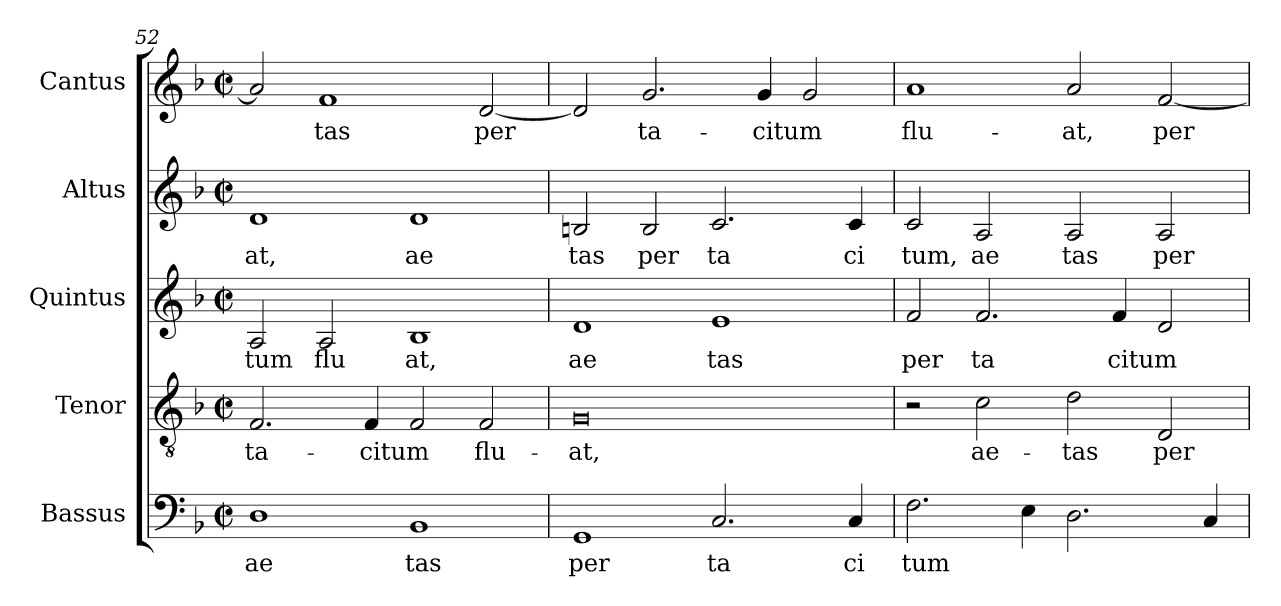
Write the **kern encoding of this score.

**kern	**text	**kern	**text	**kern	**text	**kern	**text	**kern	**text
*part5	*part5	*part4	*part4	*part3	*part3	*part2	*part2	*part1	*part1
*staff5	*staff5	*staff4	*staff4	*staff3	*staff3	*staff2	*staff2	*staff1	*staff1
*I"Bassus	*	*I"Tenor	*	*I"Quintus	*	*I"Altus	*	*I"Cantus	*
!!LO:PB:g=z
*clefF4	*	*clefGv2	*	*clefG2	*	*clefG2	*	*clefG2	*
*k[b-]	*	*k[b-]	*	*k[b-]	*	*k[b-]	*	*k[b-]	*
*F:	*	*F:	*	*F:	*	*F:	*	*F:	*
*M2/2	*	*M2/2	*	*M2/2	*	*M2/2	*	*M2/2	*
*met(c|)	*	*met(c|)	*	*met(c|)	*	*met(c|)	*	*met(c|)	*
=52	=52	=52	=52	=52	=52	=52	=52	=52	=52
!	!LO:LY:b	!	!LO:LY:b:cj	!	!LO:LY:b	!	!LO:LY:b:cj	!	!LO:LY:b
1D	ae	2.F/	ta-	2A/	tum	1d	at,	2a/]	.
!	!	!	!	!	!LO:LY:b	!	!	!	!LO:LY:b
.	.	.	.	2A/	flu	.	.	1f	tas
!	!	!	!LO:LY:b:cj	!	!	!	!	!	!
.	.	4F/	-citum	.	.	.	.	.	.
!	!LO:LY:b	!	!LO:LY:b:cj	!	!LO:LY:b	!	!LO:LY:b:cj	!	!
1BB-	tas	2F/	.	1B-	at,	1d	ae	.	.
!	!	!	!LO:LY:b:cj	!	!	!	!	!	!LO:LY:b
.	.	2F/	flu-	.	.	.	.	[<2d/	per
=53	=53	=53	=53	=53	=53	=53	=53	=53	=53
!	!LO:LY:b	!	!LO:LY:b:cj	!	!LO:LY:b	!	!LO:LY:b:cj	!	!LO:LY:b
1GG	per	0G	-at,	1d	ae	2Bn/	tas	2d/]	.
!	!	!	!	!	!	!	!LO:LY:b:cj	!	!LO:LY:b
.	.	.	.	.	.	2B/	per	2.g/	ta-
!	!LO:LY:b	!	!	!	!LO:LY:b	!	!LO:LY:b:cj	!	!
2.C/	ta	.	.	1e	tas	2.c/	ta	.	.
!	!	!	!	!	!	!	!	!	!LO:LY:b
.	.	.	.	.	.	.	.	4g/	-citum
!	!	!	!	!	!	!	!	!	!LO:LY:b
.	.	.	.	.	.	.	.	2g/	.
!	!LO:LY:b	!	!	!	!	!	!LO:LY:b:cj	!	!
4C/	ci	.	.	.	.	4c/	ci	.	.
=54	=54	=54	=54	=54	=54	=54	=54	=54	=54
!	!LO:LY:b	!	!	!	!LO:LY:b	!	!LO:LY:b:cj	!	!LO:LY:b
2.F\	tum	2r	.	2f/	per	2c/	tum,	1a	flu-
!	!	!	!LO:LY:b:cj	!	!LO:LY:b	!	!LO:LY:b:cj	!	!
.	.	2c\	ae-	2.f/	ta	2A/	ae	.	.
!	!LO:LY:b	!	!	!	!	!	!	!	!
4E\	.	.	.	.	.	.	.	.	.
!	!LO:LY:b	!	!LO:LY:b:cj	!	!	!	!LO:LY:b:cj	!	!LO:LY:b
2.D\	.	2d\	-tas	.	.	2A/	tas	2a/	-at,
!	!	!	!	!	!LO:LY:b	!	!	!	!
.	.	.	.	4f/	citum	.	.	.	.
!	!	!	!LO:LY:b:cj	!	!LO:LY:b	!	!LO:LY:b:cj	!	!LO:LY:b
.	.	2D/	per	2d/	.	2A/	per	[<2f/	per
!	!LO:LY:b	!	!	!	!	!	!	!	!
4C/	.	.	.	.	.	.	.	.	.
=	=	=	=	=	=	=	=	=	=
*-	*-	*-	*-	*-	*-	*-	*-	*-	*-
